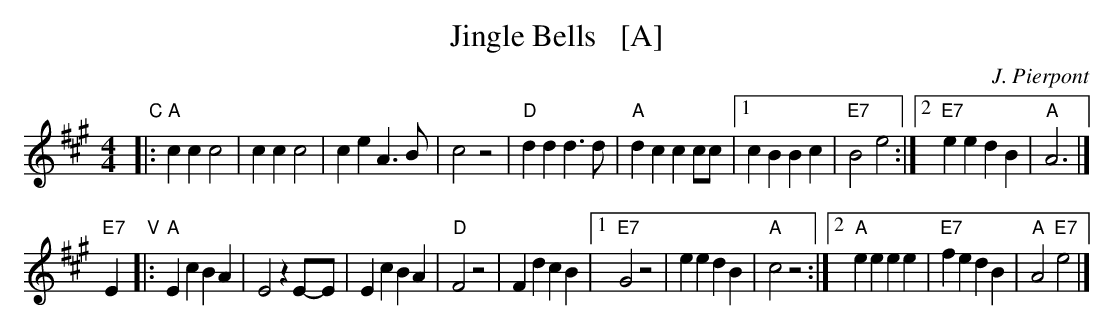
X:1
T: Jingle Bells   [A]
C: J. Pierpont
M: 4/4
L: 1/8
K: A
"C"|:\
"A"c2c2 c4 | c2c2 c4 | c2e2 A3B |\
c4 z4 | "D"d2d2 d3d | "A"d2c2 c2cc |\
[1 c2B2 B2c2 | "E7"B4 e4 :|[2 "E7"e2e2 d2B2 | "A"A6 |]
"E7"E2 \
"V"|:\
"A"E2c2 B2A2 | E4 z2E-E | E2c2 B2A2 | "D"F4 z4 | F2d2 c2B2 |\
[1 "E7"G4 z4 | e2e2 d2B2 | "A"c4 z4 :|\
[2 "A"e2e2 e2e2 | "E7"f2e2 d2B2 | "A"A4 "E7"e4 |]
